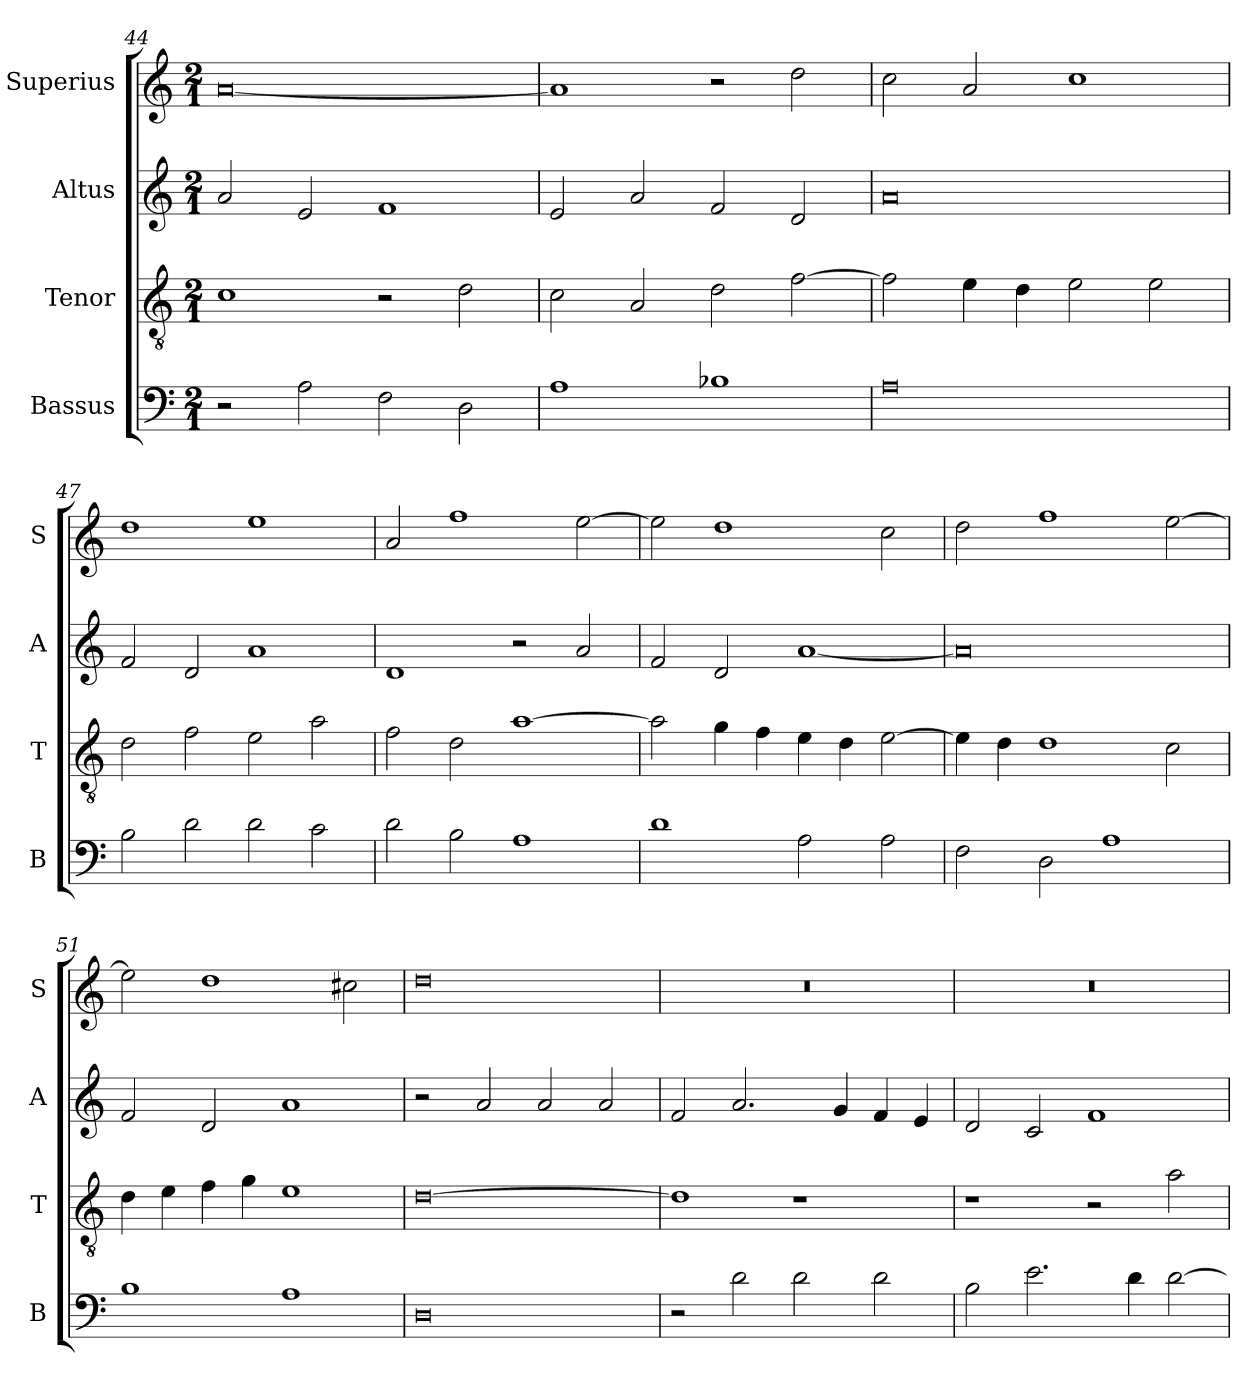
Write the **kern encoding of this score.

**kern	**kern	**kern	**kern
*part4	*part3	*part2	*part1
*staff4	*staff3	*staff2	*staff1
*I"Bassus	*I"Tenor	*I"Altus	*I"Superius
*I'B	*I'T	*I'A	*I'S
*clefF4	*clefGv2	*clefG2	*clefG2
*k[]	*k[]	*k[]	*k[]
*C:	*C:	*C:	*C:
*M2/1	*M2/1	*M2/1	*M2/1
=44	=44	=44	=44
2r	1c	2a	[0a
2A	.	2e	.
2F	2r	1f	.
2D	2d	.	.
=45	=45	=45	=45
1A	2c	2e	1a]
.	2A	2a	.
1B-X	2d	2f	2r
.	[2f	2d	2dd
=46	=46	=46	=46
0A	2f]	0a	2cc
.	4e	.	2a
.	4d	.	.
.	2e	.	1cc
.	2e	.	.
=47	=47	=47	=47
2B	2d	2f	1dd
2d	2f	2d	.
2d	2e	1a	1ee
2c	2a	.	.
=48	=48	=48	=48
2d	2f	1d	2a
2B	2d	.	1ff
1A	[1a	2r	.
.	.	2a	[2ee
=49	=49	=49	=49
1d	2a]	2f	2ee]
.	4g	2d	1dd
.	4f	.	.
2A	4e	[1a	.
.	4d	.	.
2A	[2e	.	2cc
=50	=50	=50	=50
2F	4e]	0a]	2dd
.	4d	.	.
2D	1d	.	1ff
1A	.	.	.
.	2c	.	[2ee
=51	=51	=51	=51
1B	4d	2f	2ee]
.	4e	.	.
.	4f	2d	1dd
.	4g	.	.
1A	1e	1a	.
.	.	.	2cc#X
=52	=52	=52	=52
0D	[0d	2r	0dd
.	.	2a	.
.	.	2a	.
.	.	2a	.
=53	=53	=53	=53
2r	1d]	2f	0r
2d	.	2.a	.
2d	1r	.	.
.	.	4g	.
2d	.	4f	.
.	.	4e	.
=54	=54	=54	=54
2B	1r	2d	0r
2.e	.	2c	.
.	2r	1f	.
4d	.	.	.
[2d	2a	.	.
=	=	=	=
*-	*-	*-	*-
